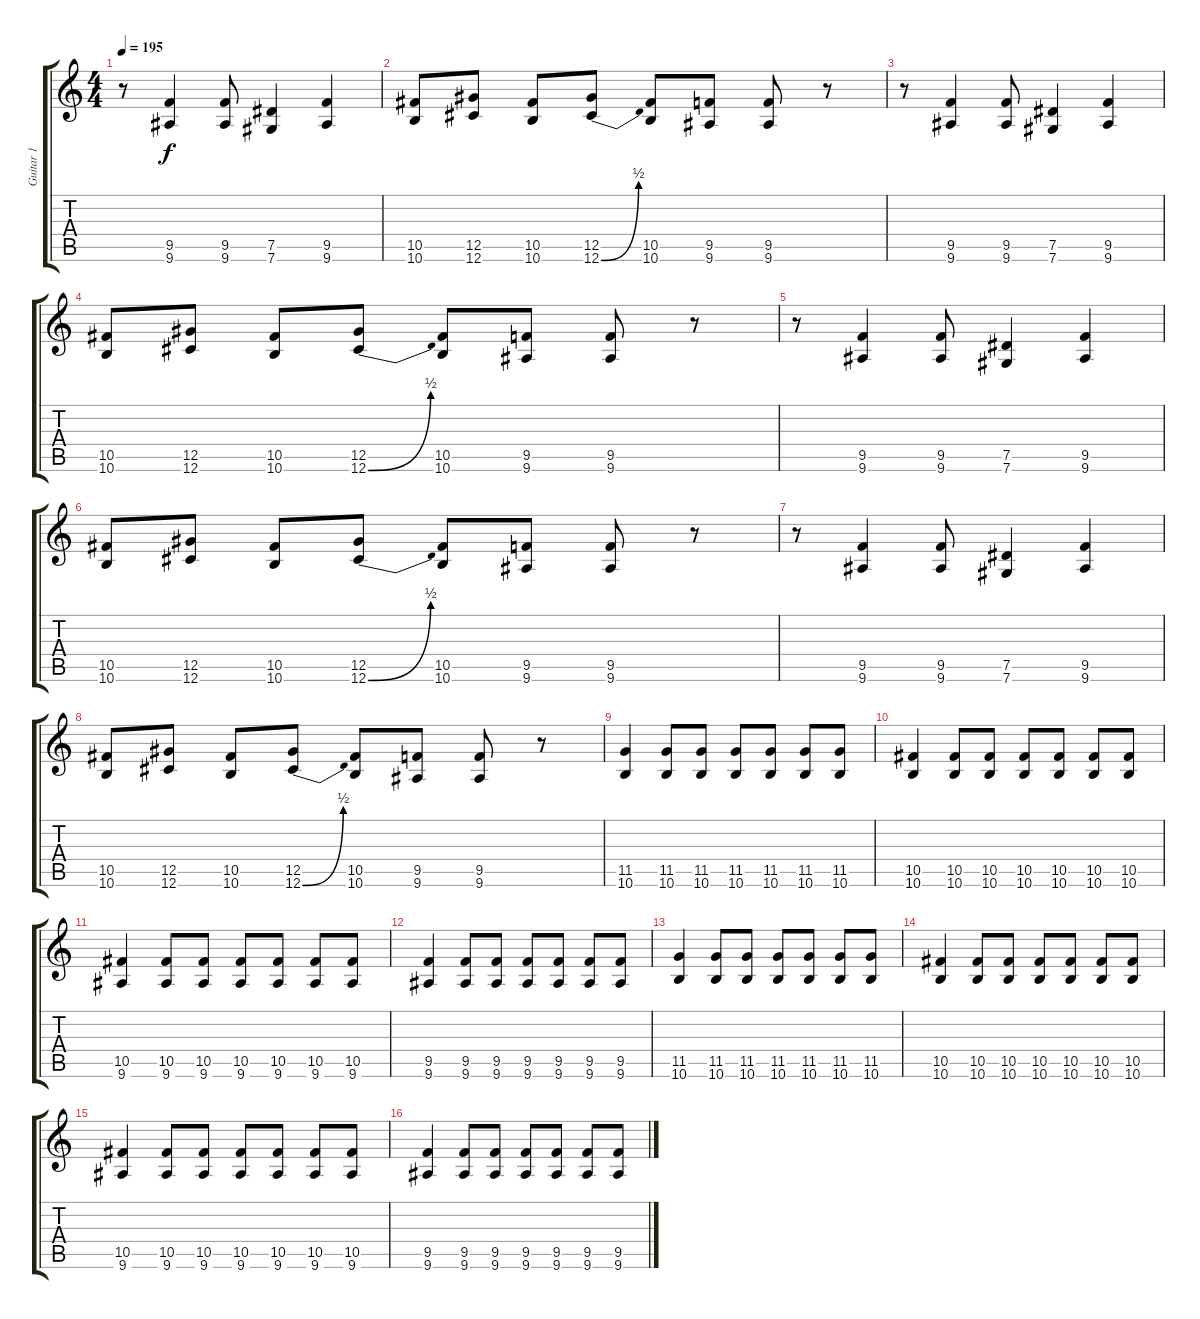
\track ("Guitar 1" "Guitar 1") {instrument overdrivenguitar}
\staff {score tabs}
\tuning (Eb4 Bb3 Gb3 Db3 Ab2 Db2) {hide}
\ts (4 4)
\tempo 195
\clef g2
\ks c
r.8{dy f} (9.5 9.6).4 (9.5 9.6).8 (7.5 7.6).4 (9.5 9.6).4 |
(10.5 10.6).8 (12.5 12.6).8 (10.5 10.6).8 (12.5 12.6{be (bend 0 0 60 2)}).8 (10.5 10.6).8 (9.5 9.6).8 (9.5 9.6).8 r.8 |
r.8 (9.5 9.6).4 (9.5 9.6).8 (7.5 7.6).4 (9.5 9.6).4 |
(10.5 10.6).8 (12.5 12.6).8 (10.5 10.6).8 (12.5 12.6{be (bend 0 0 60 2)}).8 (10.5 10.6).8 (9.5 9.6).8 (9.5 9.6).8 r.8 |
r.8 (9.5 9.6).4 (9.5 9.6).8 (7.5 7.6).4 (9.5 9.6).4 |
(10.5 10.6).8 (12.5 12.6).8 (10.5 10.6).8 (12.5 12.6{be (bend 0 0 60 2)}).8 (10.5 10.6).8 (9.5 9.6).8 (9.5 9.6).8 r.8 |
r.8 (9.5 9.6).4 (9.5 9.6).8 (7.5 7.6).4 (9.5 9.6).4 |
(10.5 10.6).8 (12.5 12.6).8 (10.5 10.6).8 (12.5 12.6{be (bend 0 0 60 2)}).8 (10.5 10.6).8 (9.5 9.6).8 (9.5 9.6).8 r.8 |
(11.5 10.6).4 (11.5 10.6).8 (11.5 10.6).8 (11.5 10.6).8 (11.5 10.6).8 (11.5 10.6).8 (11.5 10.6).8 |
(10.5 10.6).4 (10.5 10.6).8 (10.5 10.6).8 (10.5 10.6).8 (10.5 10.6).8 (10.5 10.6).8 (10.5 10.6).8 |
(10.5 9.6).4 (10.5 9.6).8 (10.5 9.6).8 (10.5 9.6).8 (10.5 9.6).8 (10.5 9.6).8 (10.5 9.6).8 |
(9.5 9.6).4 (9.5 9.6).8 (9.5 9.6).8 (9.5 9.6).8 (9.5 9.6).8 (9.5 9.6).8 (9.5 9.6).8 |
(11.5 10.6).4 (11.5 10.6).8 (11.5 10.6).8 (11.5 10.6).8 (11.5 10.6).8 (11.5 10.6).8 (11.5 10.6).8 |
(10.5 10.6).4 (10.5 10.6).8 (10.5 10.6).8 (10.5 10.6).8 (10.5 10.6).8 (10.5 10.6).8 (10.5 10.6).8 |
(10.5 9.6).4 (10.5 9.6).8 (10.5 9.6).8 (10.5 9.6).8 (10.5 9.6).8 (10.5 9.6).8 (10.5 9.6).8 |
(9.5 9.6).4 (9.5 9.6).8 (9.5 9.6).8 (9.5 9.6).8 (9.5 9.6).8 (9.5 9.6).8 (9.5 9.6).8
